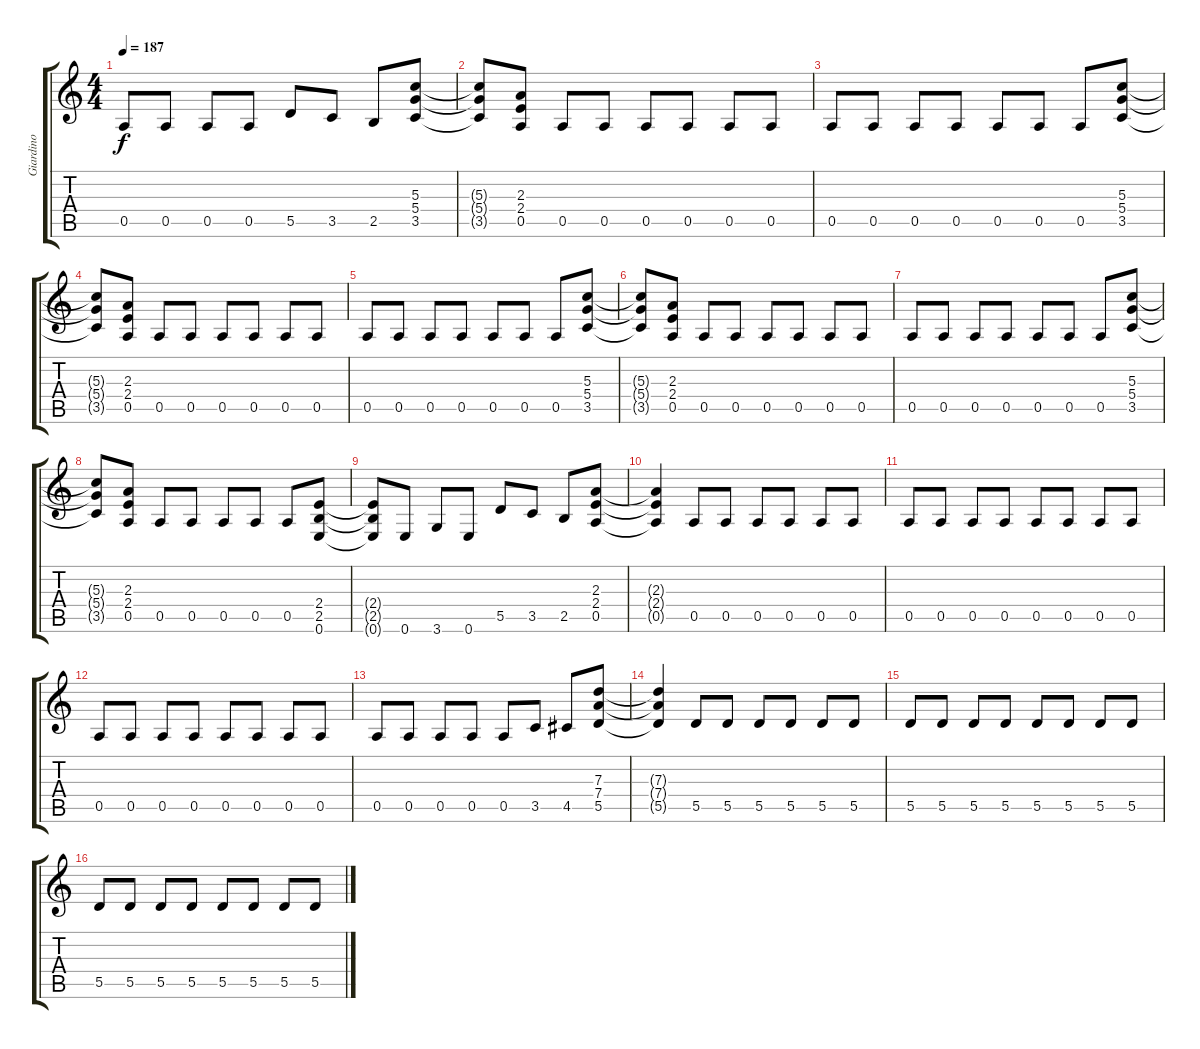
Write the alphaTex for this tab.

\track ("Giardino" "Giardino") {instrument distortionguitar}
\staff {score tabs}
\tuning (E4 B3 G3 D3 A2 E2) {hide}
\ts (4 4)
\tempo 187
\clef g2
\ks c
0.5.8{dy f} 0.5.8 0.5.8 0.5.8 5.5.8 3.5.8 2.5.8 (5.3 5.4 3.5).8 |
(5.3{t} 5.4{t} 3.5{t}).8 (2.3 2.4 0.5).8 0.5.8 0.5.8 0.5.8 0.5.8 0.5.8 0.5.8 |
0.5.8 0.5.8 0.5.8 0.5.8 0.5.8 0.5.8 0.5.8 (5.3 5.4 3.5).8 |
(5.3{t} 5.4{t} 3.5{t}).8 (2.3 2.4 0.5).8 0.5.8 0.5.8 0.5.8 0.5.8 0.5.8 0.5.8 |
0.5.8 0.5.8 0.5.8 0.5.8 0.5.8 0.5.8 0.5.8 (5.3 5.4 3.5).8 |
(5.3{t} 5.4{t} 3.5{t}).8 (2.3 2.4 0.5).8 0.5.8 0.5.8 0.5.8 0.5.8 0.5.8 0.5.8 |
0.5.8 0.5.8 0.5.8 0.5.8 0.5.8 0.5.8 0.5.8 (5.3 5.4 3.5).8 |
(5.3{t} 5.4{t} 3.5{t}).8 (2.3 2.4 0.5).8 0.5.8 0.5.8 0.5.8 0.5.8 0.5.8 (2.4 2.5 0.6).8 |
(2.4{t} 2.5{t} 0.6{t}).8 0.6.8 3.6.8 0.6.8 5.5.8 3.5.8 2.5.8 (2.3 2.4 0.5).8 |
(2.3{t} 2.4{t} 0.5{t}).4 0.5.8 0.5.8 0.5.8 0.5.8 0.5.8 0.5.8 |
0.5.8 0.5.8 0.5.8 0.5.8 0.5.8 0.5.8 0.5.8 0.5.8 |
0.5.8 0.5.8 0.5.8 0.5.8 0.5.8 0.5.8 0.5.8 0.5.8 |
0.5.8 0.5.8 0.5.8 0.5.8 0.5.8 3.5.8 4.5.8 (7.3 7.4 5.5).8 |
(7.3{t} 7.4{t} 5.5{t}).4 5.5.8 5.5.8 5.5.8 5.5.8 5.5.8 5.5.8 |
5.5.8 5.5.8 5.5.8 5.5.8 5.5.8 5.5.8 5.5.8 5.5.8 |
5.5.8 5.5.8 5.5.8 5.5.8 5.5.8 5.5.8 5.5.8 5.5.8
